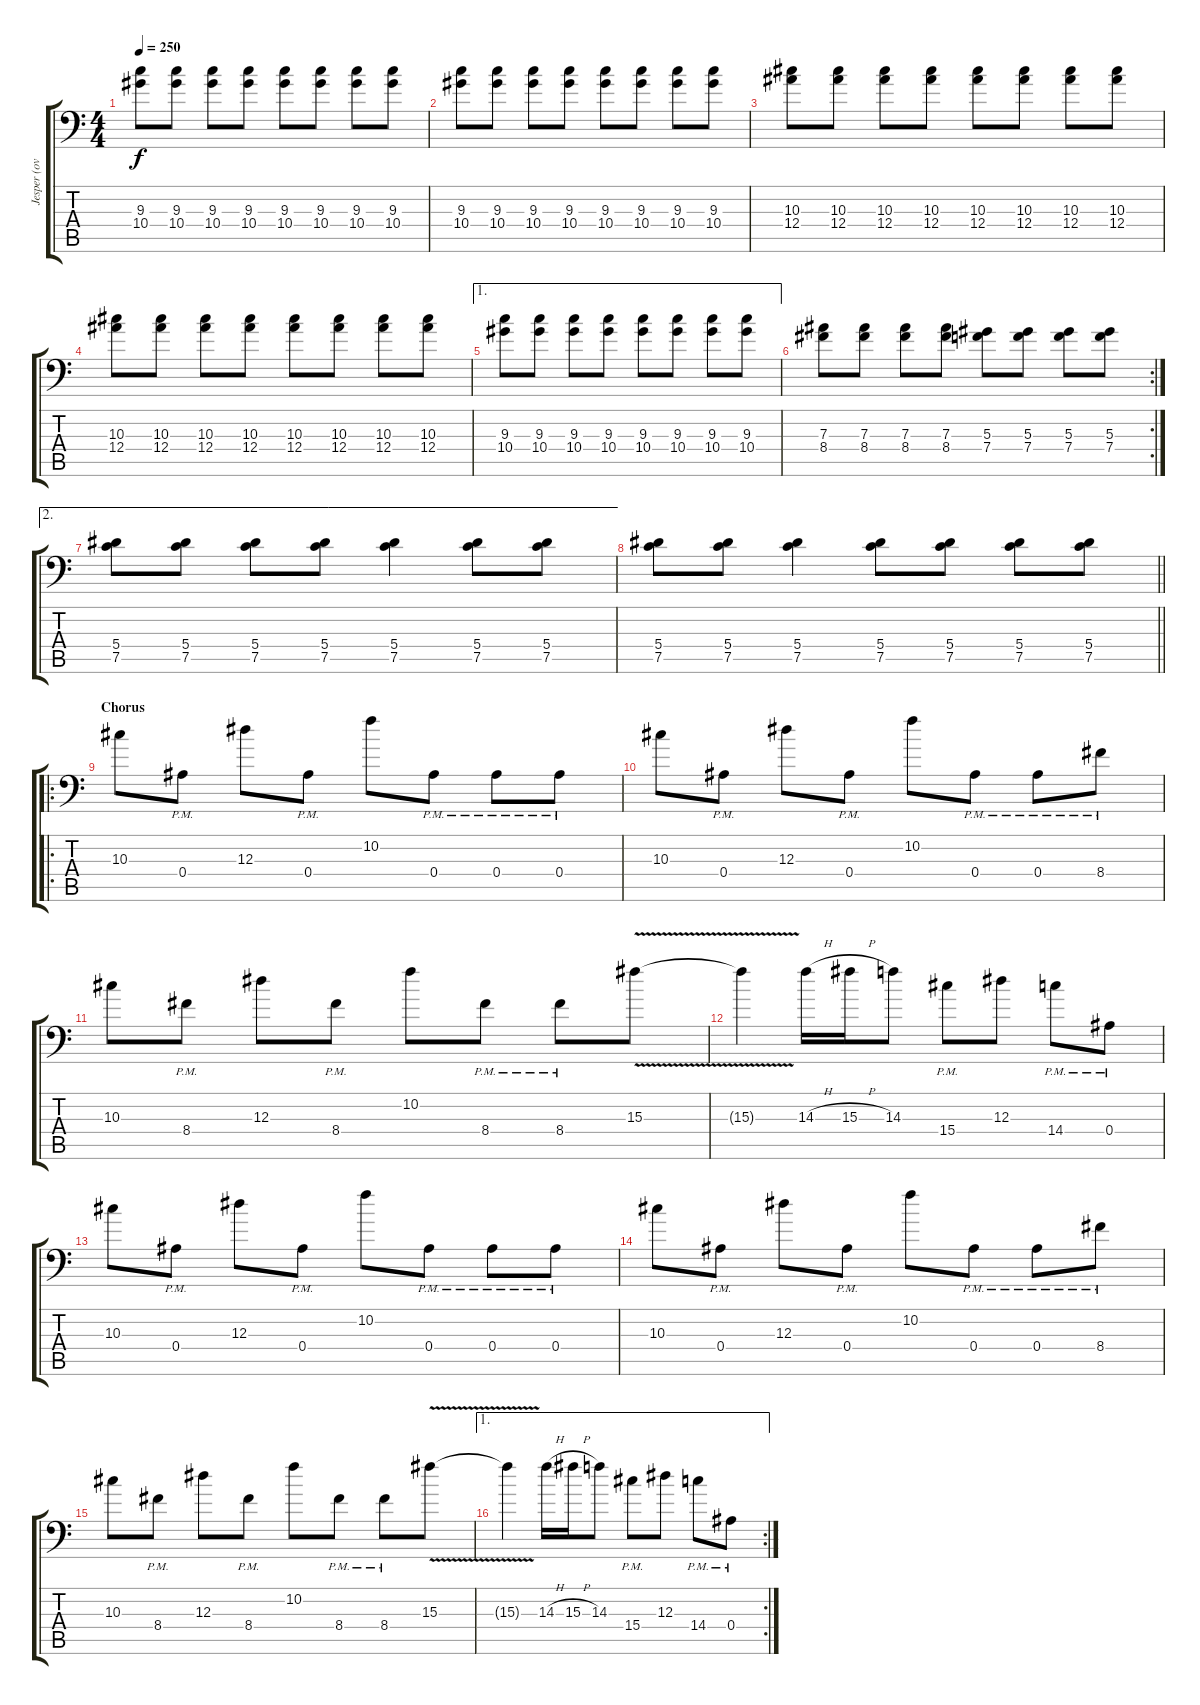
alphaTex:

\track ("Jesper (overdub)" "Jesper (ov") {instrument distortionguitar}
\staff {score tabs}
\tuning (C4 G3 Eb3 Bb2 F2 Bb1) {hide}
\ts (4 4)
\tempo 250
\clef f4
\ks c
(9.3 10.4).8{dy f} (9.3 10.4).8 (9.3 10.4).8 (9.3 10.4).8 (9.3 10.4).8 (9.3 10.4).8 (9.3 10.4).8 (9.3 10.4).8 |
(9.3 10.4).8 (9.3 10.4).8 (9.3 10.4).8 (9.3 10.4).8 (9.3 10.4).8 (9.3 10.4).8 (9.3 10.4).8 (9.3 10.4).8 |
(10.3 12.4).8 (10.3 12.4).8 (10.3 12.4).8 (10.3 12.4).8 (10.3 12.4).8 (10.3 12.4).8 (10.3 12.4).8 (10.3 12.4).8 |
(10.3 12.4).8 (10.3 12.4).8 (10.3 12.4).8 (10.3 12.4).8 (10.3 12.4).8 (10.3 12.4).8 (10.3 12.4).8 (10.3 12.4).8 |
\ae 1
(9.3 10.4).8 (9.3 10.4).8 (9.3 10.4).8 (9.3 10.4).8 (9.3 10.4).8 (9.3 10.4).8 (9.3 10.4).8 (9.3 10.4).8 |
\rc 2
(7.3 8.4).8 (7.3 8.4).8 (7.3 8.4).8 (7.3 8.4).8 (5.3 7.4).8 (5.3 7.4).8 (5.3 7.4).8 (5.3 7.4).8 |
\ae 2
(5.4 7.5).8 (5.4 7.5).8 (5.4 7.5).8 (5.4 7.5).8 (5.4 7.5).4 (5.4 7.5).8 (5.4 7.5).8 |
\barLineRight lightlight
(5.4 7.5).8 (5.4 7.5).8 (5.4 7.5).4 (5.4 7.5).8 (5.4 7.5).8 (5.4 7.5).8 (5.4 7.5).8 |
\ro
\section ("" "Chorus")
10.3.8 0.4{pm}.8 12.3.8 0.4{pm}.8 10.2.8 0.4{pm}.8 0.4{pm}.8 0.4{pm}.8 |
10.3.8 0.4{pm}.8 12.3.8 0.4{pm}.8 10.2.8 0.4{pm}.8 0.4{pm}.8 8.4{pm}.8 |
10.3.8 8.4{pm}.8 12.3.8 8.4{pm}.8 10.2.8 8.4{pm}.8 8.4{pm}.8 15.3{v}.8 |
15.3{t}.4 14.3{h}.16 15.3{h}.16 14.3.8 15.4{pm}.8 12.3.8 14.4{pm}.8 0.4{pm}.8 |
10.3.8 0.4{pm}.8 12.3.8 0.4{pm}.8 10.2.8 0.4{pm}.8 0.4{pm}.8 0.4{pm}.8 |
10.3.8 0.4{pm}.8 12.3.8 0.4{pm}.8 10.2.8 0.4{pm}.8 0.4{pm}.8 8.4{pm}.8 |
10.3.8 8.4{pm}.8 12.3.8 8.4{pm}.8 10.2.8 8.4{pm}.8 8.4{pm}.8 15.3{v}.8 |
\ae 1
\rc 2
15.3{t}.4 14.3{h}.16 15.3{h}.16 14.3.8 15.4{pm}.8 12.3.8 14.4{pm}.8 0.4{pm}.8
